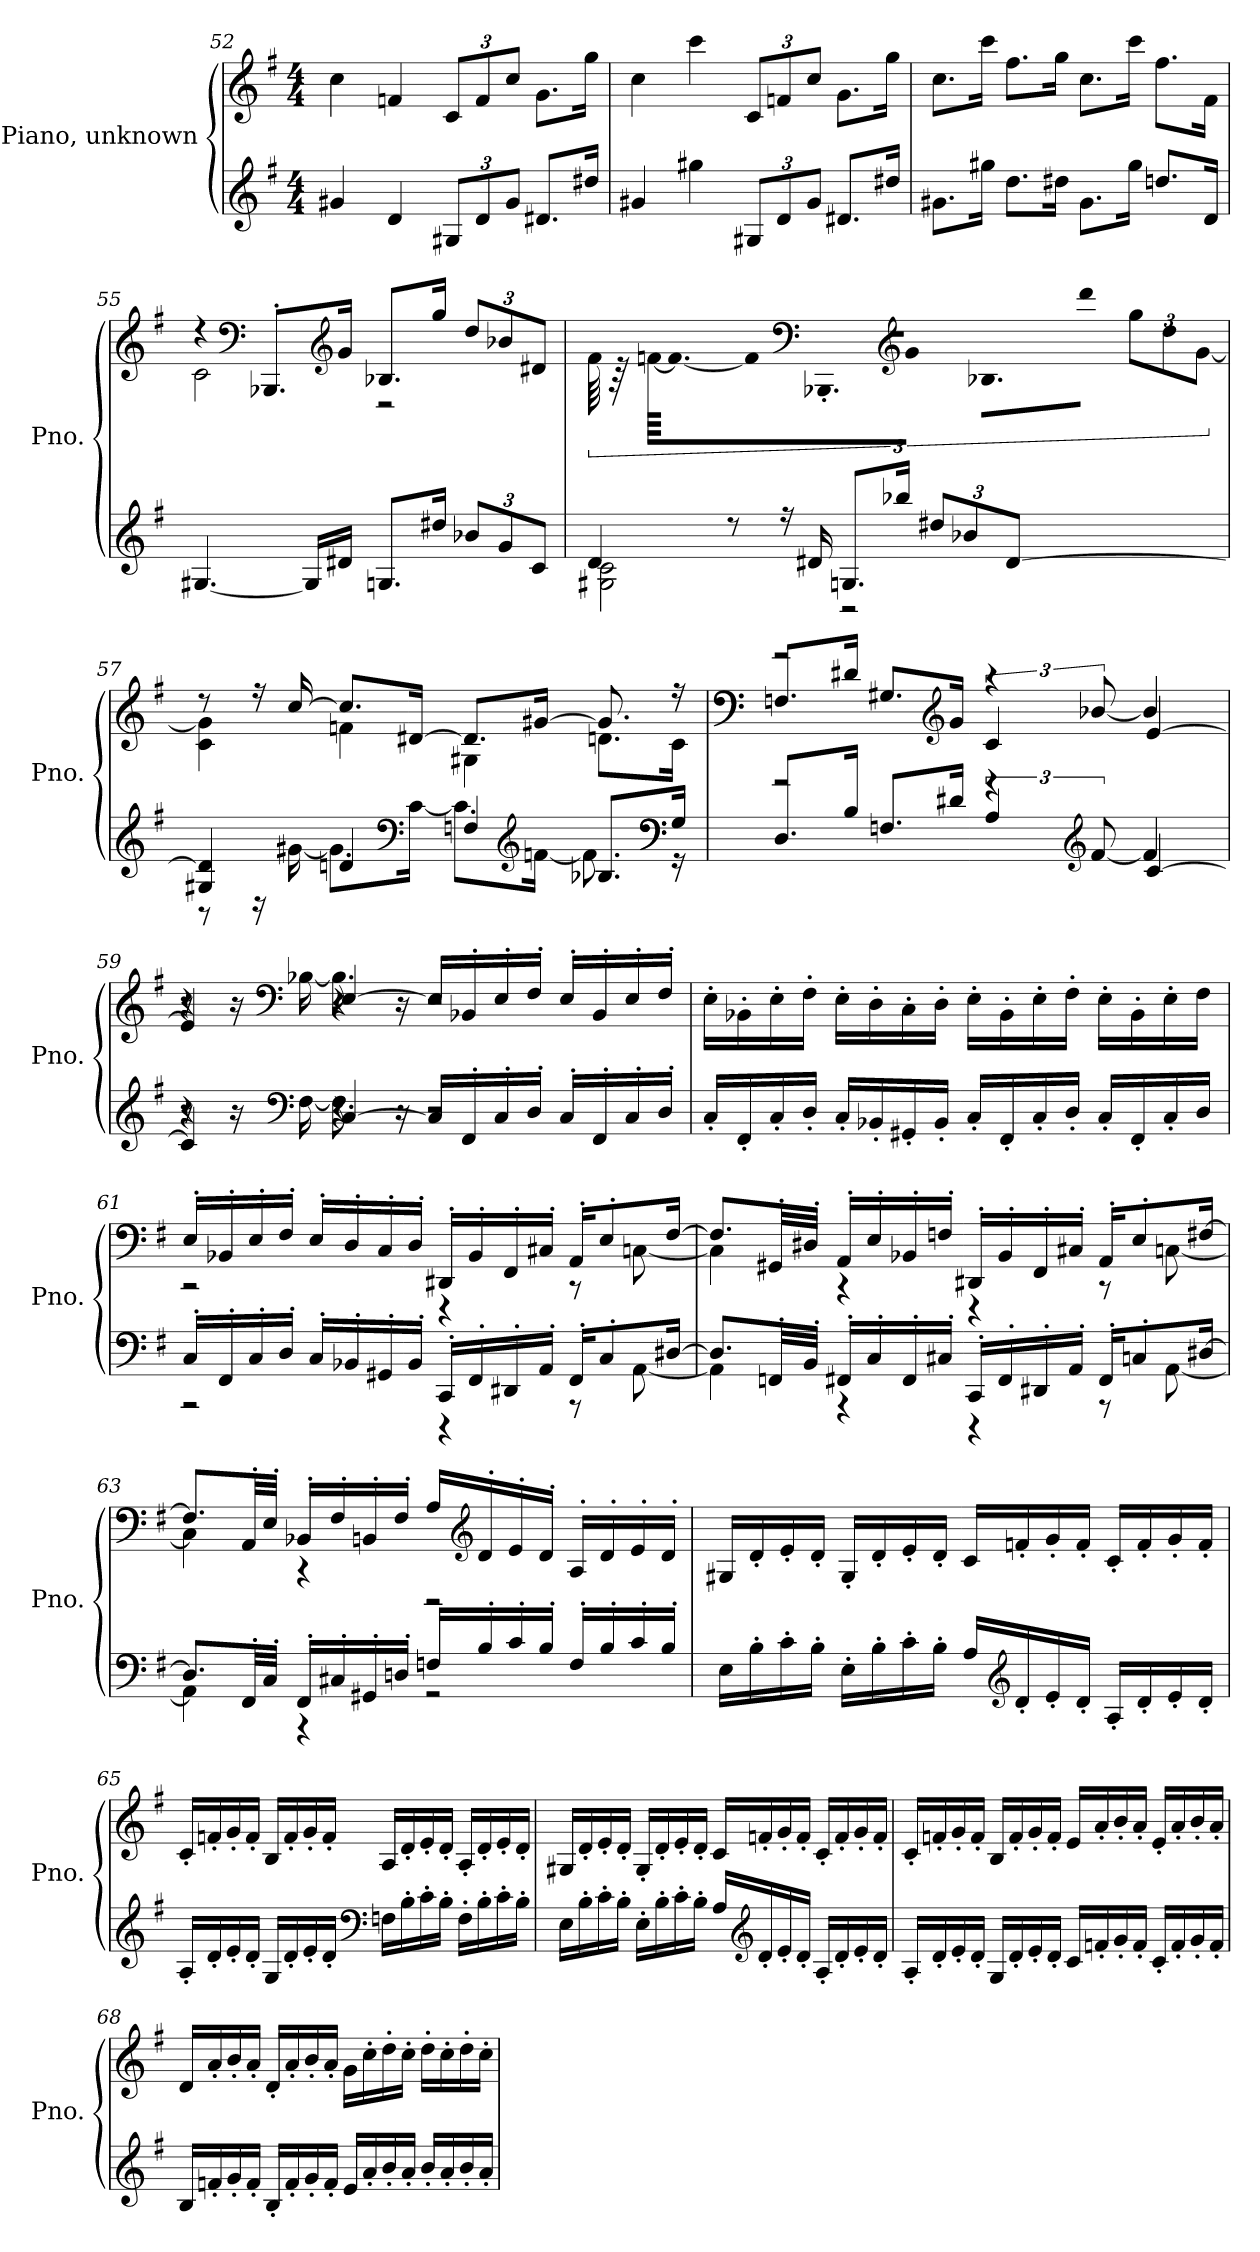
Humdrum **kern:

**kern	**kern
*part1	*part1
*staff2	*staff1
*I"Piano, unknown	*
*I'Pno.	*
*clefG2	*clefG2
*k[f#]	*k[f#]
*M4/4	*M4/4
=52	=52
4g#X/	4cc\
4d/	4fn/
*Xbrackettup	*Xbrackettup
12G#X/L	12c/L
12d/	12f/
12g#/J	12cc/J
8.d#X/L	8.g\L
16dd#X/Jk	16gg\Jk
!!LO:LB:g=z
=53	=53
4g#X/	4cc\
4gg#X\	4ccc\
12G#X/L	12c/L
12d/	12fn/
12g#/J	12cc/J
8.d#X/L	8.g\L
16dd#X/Jk	16gg\Jk
=54	=54
8.g#X\L	8.cc\L
16gg#X\Jk	16ccc\Jk
8.dd\L	8.ff#\L
16dd#X\Jk	16gg\Jk
8.g#\L	8.cc\L
16gg#\Jk	16ccc\Jk
8.ddn/L	8.ff#\L
16d/Jk	16f#\Jk
=55	=55
*	*^
[4.G#X/	4r	2c\
*	*clefF4	*
.	8.BBB-X'/L	.
16G#/LL]	.	.
*	*clefG2	*
16d#X/JJ	16g/Jk	.
8.Gn/L	8.B-X/L	2r
16dd#X/Jk	16gg/Jk	.
12b-X/L	12dd/L	.
12g/	12b-X/	.
12c/J	12d#X/J	.
!!LO:LB:g=z	!!
=56	=56	=56
*^	*	*
*	*	*	*brackettup
4d/	2G#X\ 2c\	1r	96f#\
.	.	.	96r
.	.	.	[96fn\KKLL
.	.	.	16.f\J_
.	.	.	8f\]
*	*	*clefF4	*
8r	.	.	8.BBB-X'\
16r	.	.	.
*	*	*clefG2	*
16d#X/	.	.	16g\Jk
8.Gn/L	2r	.	8.B-X\L
16bb-X/Jk	.	.	16ddd\Jk
*	*	*	*Xbrackettup
12dd#X/L	.	.	12gg\L
12b-X/	.	.	12dd\
[12d#/J	.	.	[12g\J
!!LO:LB:g=z	!!
=57	=57	=57	=57
4G#X/ 4d#/]	8r	8r	4c\ 4g\]
.	16r	16r	.
.	[16g#X\	[16cc/	.
4dn/	8.g#\L]	8.cc/L]	4fn\
*clefF4	*	*	*
.	[16c\Jk	[16d#X/Jk	.
4Fn/	8.c\L]	8.d#/L]	4G#X\
*clefG2	*	*	*
.	[16fn\Jk	[16g#X/Jk	.
8.B-X/L	8.f\]	8.g#/]	8.dn\L
*clefF4	*	*	*
16G#/Jk	16r	16r	16c\Jk
=58	=58	=58	=58
*	*	*clefF4	*
2r	8.D/L	2r	8.Fn/L
.	16B/Jk	.	16d#X/Jk
.	8.Fn/L	.	8.G#X/L
*	*	*clefG2	*
.	16d#X/Jk	.	16g/Jk
*	*brackettup	*	*brackettup
4r	6A/	4r	6c/
*clefG2	*	*	*
.	[12f#/	.	[12b-X/
[4c/	4f#/]	[4e/	4b-/]
!!LO:LB:g=z
=59	=59	=59	=59
*	*^	*	*^
4c/]	8r	4r	4e/]	8r	4r
.	16r	.	.	16r	.
*clefF4	*	*	*clefF4	*	*
.	[16F#\	.	.	[16B-X\	.
4r	8.F#\]	[4C/	4r	8.B-\]	[4E/
.	16r	.	.	16r	.
2r	2r	16C/LL]	2r	2r	16E/LL]
.	.	16FF#'/	.	.	16BB-X'/
.	.	16C'/	.	.	16E'/
.	.	16D'/JJ	.	.	16F#'/JJ
.	.	16C'/LL	.	.	16E'/LL
.	.	16FF#'/	.	.	16BB-'/
.	.	16C'/	.	.	16E'/
.	.	16D'/JJ	.	.	16F#'/JJ
*v	*v	*v	*	*	*
*	*v	*v	*v
=60	=60
16C'/LL	16E'\LL
16FF#'/	16BB-X'\
16C'/	16E'\
16D'/JJ	16F#'\JJ
16C'/LL	16E'\LL
16BB-X'/	16D'\
16GG#X'/	16C'\
16BB-'/JJ	16D'\JJ
16C'/LL	16E'\LL
16FF#'/	16BB-'\
16C'/	16E'\
16D'/JJ	16F#'\JJ
16C'/LL	16E'\LL
16FF#'/	16BB-'\
16C'/	16E'\
16D/JJ	16F#\JJ
!!LO:LB:g=z
=61	=61
*^	*^
16C'/LL	2r	16E'/LL	2r
16FF#'/	.	16BB-X'/	.
16C'/	.	16E'/	.
16D'/JJ	.	16F#'/JJ	.
16C'/LL	.	16E'/LL	.
16BB-X'/	.	16D'/	.
16GG#X'/	.	16C'/	.
16BB-'/JJ	.	16D'/JJ	.
16CC'/LL	4r	16DD#X'/LL	4r
16FF#'/	.	16BB-'/	.
16DD#X'/	.	16FF#'/	.
16AA'/JJ	.	16C#X'/JJ	.
16FF#'/KL	8r	16AA'/KL	8r
8C'/	.	8E'/	.
.	[8AA\	.	[8Cn\
[16D#X/Jk	.	[16F#/Jk	.
!!LO:PB:g=z	!!
=62	=62	=62	=62
8.D#/L]	4AA\]	8.F#/L]	4C\]
32FFn'/LL	.	32GG#X'/LL	.
32BB'/JJJ	.	32D#X'/JJJ	.
16FF#X'/LL	4r	16AA'/LL	4r
16C'/	.	16E'/	.
16FF#'/	.	16BB-X'/	.
16C#X'/JJ	.	16Fn'/JJ	.
16CC'/LL	4r	16DD#X'/LL	4r
16FF#'/	.	16BB-'/	.
16DD#X'/	.	16FF#'/	.
16AA'/JJ	.	16C#X'/JJ	.
16FF#'/KL	8r	16AA'/KL	8r
8Cn'/	.	8E'/	.
.	[8AA\	.	[8Cn\
[16D#X/Jk	.	[16F#X/Jk	.
=63	=63	=63	=63
8.D#/L]	4AA\]	8.F#/L]	4C\]
32FF#'/LL	.	32AA'/LL	.
32C'/JJJ	.	32E'/JJJ	.
16FF#'/LL	4r	16BB-X'/LL	4r
16C#X'/	.	16F#'/	.
16GG#X'/	.	16BBn'/	.
16Dn'/JJ	.	16F#'/JJ	.
16Fn/LL	2r	16A/LL	2r
*	*	*clefG2	*
16B'/	.	16d'/	.
16c'/	.	16e'/	.
16B'/JJ	.	16d'/JJ	.
16F'/LL	.	16A'/LL	.
16B'/	.	16d'/	.
16c'/	.	16e'/	.
16B'/JJ	.	16d'/JJ	.
*v	*v	*	*
*	*v	*v
!!LO:LB:g=z
=64	=64
16E\LL	16G#X/LL
16B'\	16d'/
16c'\	16e'/
16B'\JJ	16d'/JJ
16E'\LL	16G#'/LL
16B'\	16d'/
16c'\	16e'/
16B'\JJ	16d'/JJ
16A/LL	16c/LL
*clefG2	*
16d'/	16fn'/
16e'/	16g'/
16d'/JJ	16f'/JJ
16A'/LL	16c'/LL
16d'/	16f'/
16e'/	16g'/
16d'/JJ	16f'/JJ
=65	=65
16A'/LL	16c'/LL
16d'/	16fn'/
16e'/	16g'/
16d'/JJ	16f'/JJ
16G/LL	16B/LL
16d'/	16f'/
16e'/	16g'/
16d'/JJ	16f'/JJ
*clefF4	*
16Fn\LL	16A/LL
16B'\	16d'/
16c'\	16e'/
16B'\JJ	16d'/JJ
16F'\LL	16A'/LL
16B'\	16d'/
16c'\	16e'/
16B'\JJ	16d'/JJ
!!LO:LB:g=z
=66	=66
16E\LL	16G#X/LL
16B'\	16d'/
16c'\	16e'/
16B'\JJ	16d'/JJ
16E'\LL	16G#'/LL
16B'\	16d'/
16c'\	16e'/
16B'\JJ	16d'/JJ
16A/LL	16c/LL
*clefG2	*
16d'/	16fn'/
16e'/	16g'/
16d'/JJ	16f'/JJ
16A'/LL	16c'/LL
16d'/	16f'/
16e'/	16g'/
16d'/JJ	16f'/JJ
=67	=67
16A'/LL	16c'/LL
16d'/	16fn'/
16e'/	16g'/
16d'/JJ	16f'/JJ
16G/LL	16B/LL
16d'/	16f'/
16e'/	16g'/
16d'/JJ	16f'/JJ
16c/LL	16e/LL
16fn'/	16a'/
16g'/	16b'/
16f'/JJ	16a'/JJ
16c'/LL	16e'/LL
16f'/	16a'/
16g'/	16b'/
16f'/JJ	16a'/JJ
!!LO:LB:g=z
=68	=68
16B/LL	16d/LL
16fn'/	16a'/
16g'/	16b'/
16f'/JJ	16a'/JJ
16B'/LL	16d'/LL
16f'/	16a'/
16g'/	16b'/
16f'/JJ	16a'/JJ
16e/LL	16g\LL
16a'/	16cc'\
16b'/	16dd'\
16a'/JJ	16cc'\JJ
16b'/LL	16dd'\LL
16a'/	16cc'\
16b'/	16dd'\
16a'/JJ	16cc'\JJ
=	=
*-	*-
